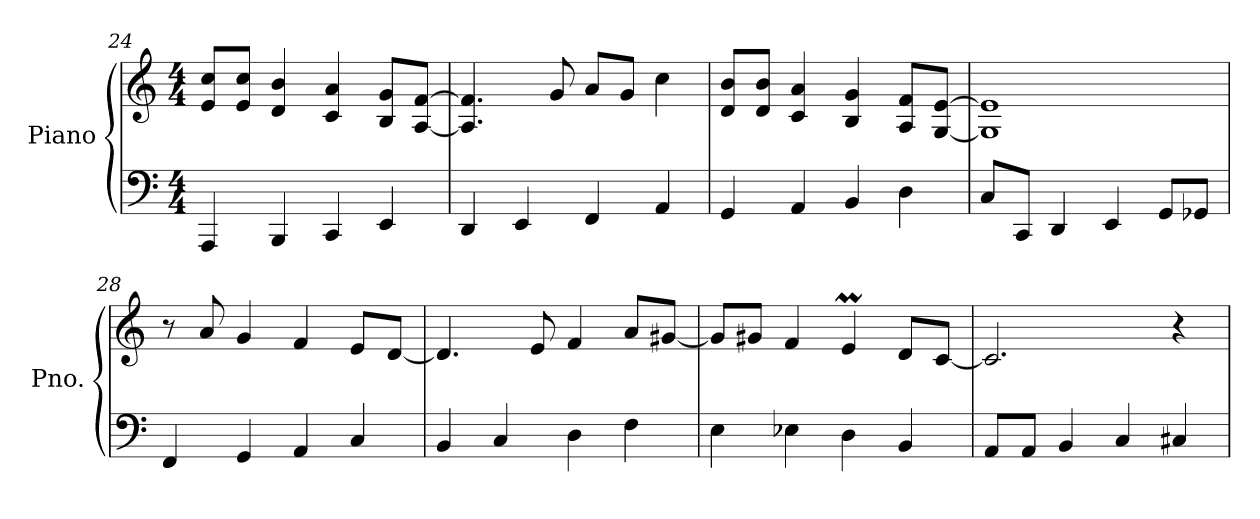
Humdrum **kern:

**kern	**kern
*part1	*part1
*staff2	*staff1
*I"Piano	*
*I'Pno.	*
!!LO:LB:g=z
*clefF4	*clefG2
*k[]	*k[]
*M4/4	*M4/4
=24	=24
4AAA/	8e/ 8cc/L
.	8e/ 8cc/J
4BBB/	4d/ 4b/
4CC/	4c/ 4a/
4EE/	8B/ 8g/L
.	[8A/ [8f/J
=25	=25
4DD/	4.A/] 4.f/]
4EE/	.
.	8g/
4FF/	8a/L
.	8g/J
4AA/	4cc\
=26	=26
4GG/	8d/ 8b/L
.	8d/ 8b/J
4AA/	4c/ 4a/
4BB/	4B/ 4g/
4D\	8A/ 8f/L
.	[8G/ [8e/J
=27	=27
8C/L	1G] 1e]
8CC/J	.
4DD/	.
4EE/	.
8GG/L	.
8GG-X/J	.
!!LO:LB:g=z
=28	=28
4FF/	8r
.	8a/
4GG/	4g/
4AA/	4f/
4C/	8e/L
.	[8d/J
=29	=29
4BB/	4.d/]
4C/	.
.	8e/
4D\	4f/
4F\	8a/L
.	[8g#X/J
=30	=30
4E\	8g#/L]
.	8g#X/J
4E-X\	4f/
4D\	4em/
4BB/	8d/L
.	[8c/J
=31	=31
8AA/L	2.c/]
8AA/J	.
4BB/	.
4C/	.
4C#X/	4r
=	=
*-	*-
